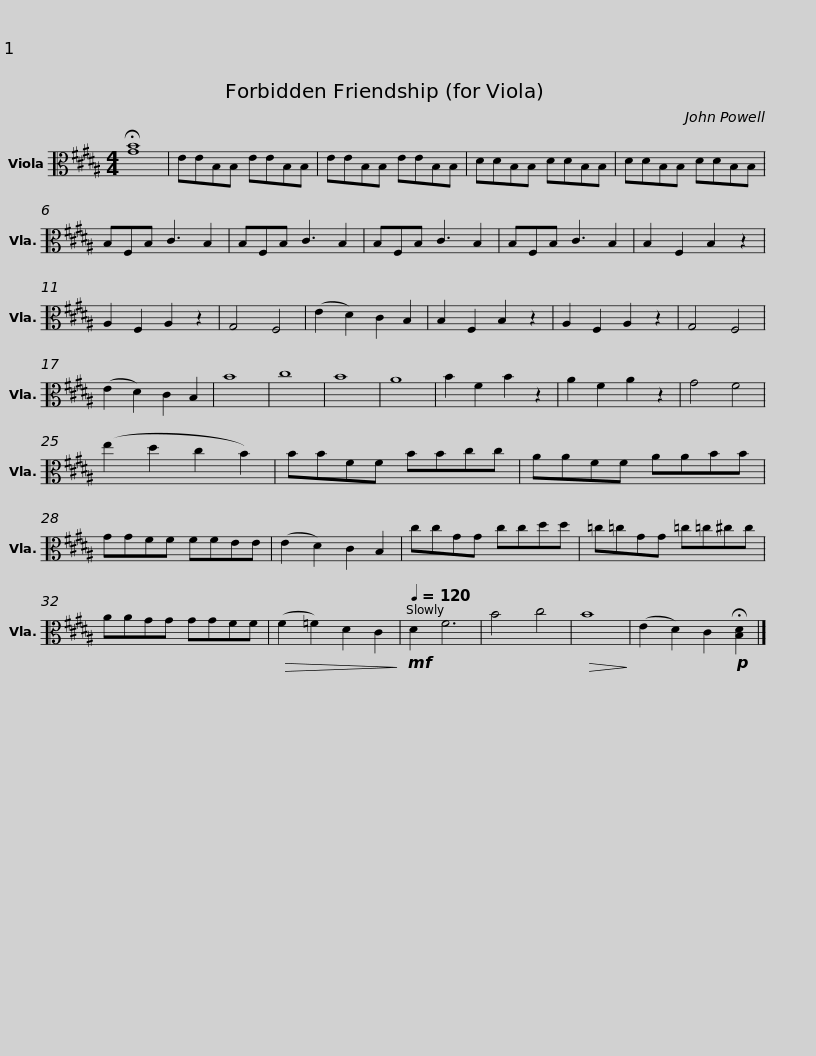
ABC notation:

X:1
L:1/8
M:4/4
I:linebreak $
K:B
V:1 alto
V:1
 !fermata![GB]8 | EEB,B, EEB,B, | EEB,B, EEB,B, | DDB,B, DDB,B, | DDB,B, DDB,B, | %5
 B,F,B, C3 B,2 |$ B,F,B, C3 B,2 | B,F,B, C3 B,2 | B,F,B, C3 B,2 | B,2 F,2 B,2 z2 | %10
 A,2 F,2 A,2 z2 | G,4 F,4 | (E2 D2) C2 B,2 | B,2 F,2 B,2 z2 | A,2 F,2 A,2 z2 | %15
 G,4 F,4 |$ (E2 D2) C2 B,2 | B8 | c8 | B8 | %20
 A8 | B2 F2 B2 z2 | A2 F2 A2 z2 | G4 F4 | (e2 d2 c2 B2) | %25
 BBFF BBcc |$ AAFF AABB | GGFF FFEE | (E2 D2) C2 B,2 | ccGG ccdd | %30
 =c=cGG =c=c^cc |$ AAGG GGFF |!>(! (F2 =F2) D2 C2!>)! |[Q:1/4=120]!mf! D2 F6 | B4 c4 | %35
!>(! B8!>)! | (E2 D2) C2!p! !fermata![B,D]2 |] %37
